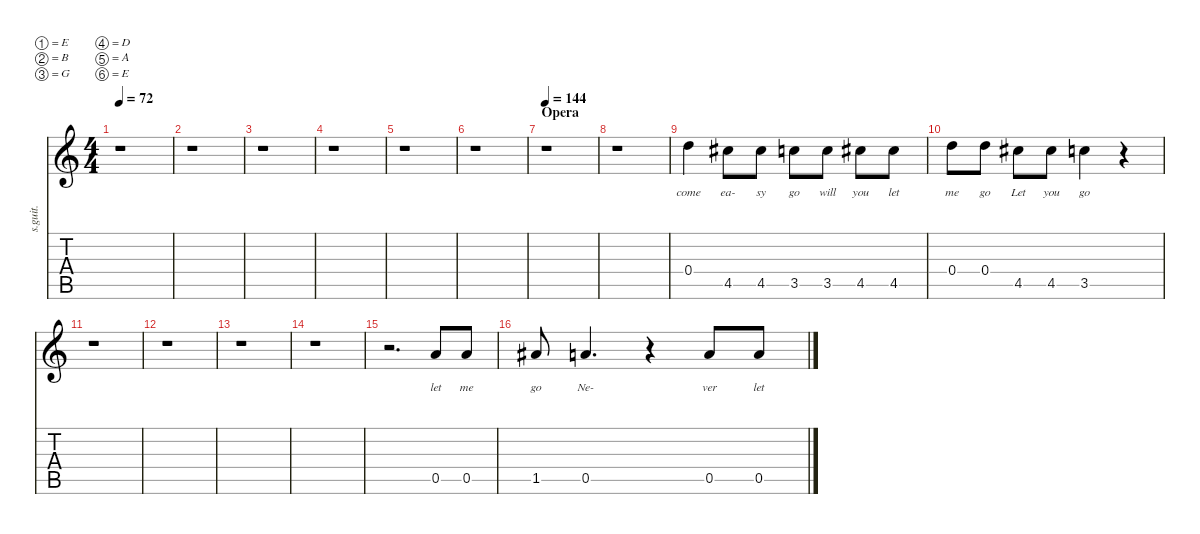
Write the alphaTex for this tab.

\defaultSystemsLayout 4
\hideDynamics
\bracketExtendMode nobrackets
\track ("Freddie Mercury | Lead Vocals" "s.guit.") {instrument flute}
\staff {score tabs}
\tuning (E5 B4 G4 D4 A3 E3)
\displaytranspose 12
\ts (4 4)
\tempo 72
\clef g2
\ks c
r.1{dy f} |
r.1 |
r.1 |
r.1 |
r.1 |
r.1 |
\section ("" "Opera")
\tempo 144
r.1 |
r.1 |
0.4.4{lyrics (0 "come") lyrics (1 "") lyrics (2 "") lyrics (3 "") lyrics (4 "")} 4.5{acc #}.8{lyrics (0 "ea-") lyrics (1 "") lyrics (2 "") lyrics (3 "") lyrics (4 "")} 4.5{acc #}.8{lyrics (0 "sy") lyrics (1 "") lyrics (2 "") lyrics (3 "") lyrics (4 "")} 3.5.8{lyrics (0 "go") lyrics (1 "") lyrics (2 "") lyrics (3 "") lyrics (4 "")} 3.5.8{lyrics (0 "will") lyrics (1 "") lyrics (2 "") lyrics (3 "") lyrics (4 "")} 4.5{acc #}.8{lyrics (0 "you") lyrics (1 "") lyrics (2 "") lyrics (3 "") lyrics (4 "")} 4.5{acc #}.8{lyrics (0 "let") lyrics (1 "") lyrics (2 "") lyrics (3 "") lyrics (4 "")} |
0.4.8{lyrics (0 "me") lyrics (1 "") lyrics (2 "") lyrics (3 "") lyrics (4 "")} 0.4.8{lyrics (0 "go") lyrics (1 "") lyrics (2 "") lyrics (3 "") lyrics (4 "")} 4.5{acc #}.8{lyrics (0 "Let") lyrics (1 "") lyrics (2 "") lyrics (3 "") lyrics (4 "")} 4.5{acc #}.8{lyrics (0 "you") lyrics (1 "") lyrics (2 "") lyrics (3 "") lyrics (4 "")} 3.5.4{lyrics (0 "go") lyrics (1 "") lyrics (2 "") lyrics (3 "") lyrics (4 "")} r.4 |
r.1 |
r.1 |
r.1 |
r.1 |
r.2{d} 0.5.8{lyrics (0 "let") lyrics (1 "") lyrics (2 "") lyrics (3 "") lyrics (4 "")} 0.5.8{lyrics (0 "me") lyrics (1 "") lyrics (2 "") lyrics (3 "") lyrics (4 "")} |
1.5{acc #}.8{lyrics (0 "go") lyrics (1 "") lyrics (2 "") lyrics (3 "") lyrics (4 "")} 0.5.4{d lyrics (0 "Ne-") lyrics (1 "") lyrics (2 "") lyrics (3 "") lyrics (4 "")} r.4 0.5.8{lyrics (0 "ver") lyrics (1 "") lyrics (2 "") lyrics (3 "") lyrics (4 "")} 0.5.8{lyrics (0 "let") lyrics (1 "") lyrics (2 "") lyrics (3 "") lyrics (4 "")}
